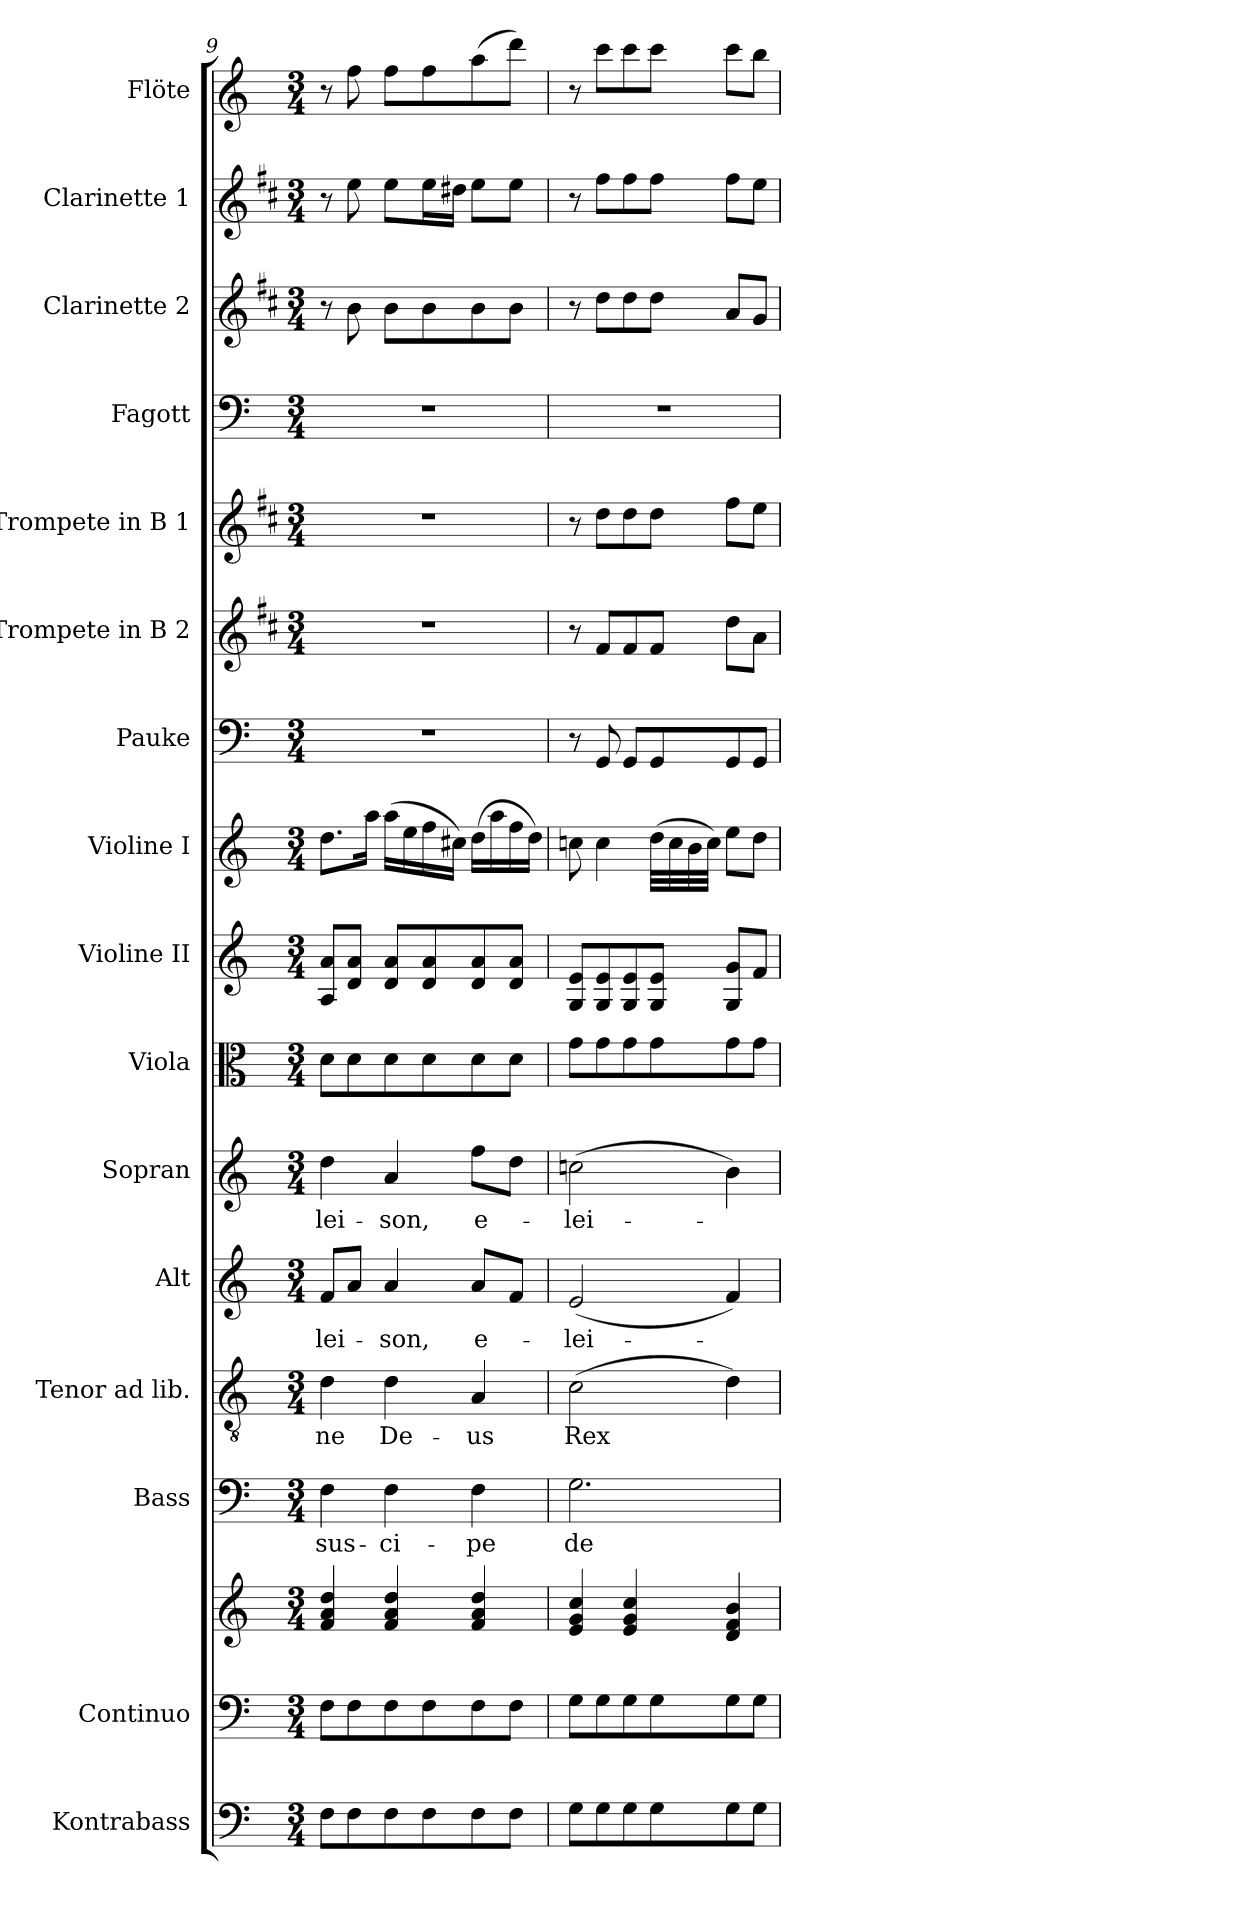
**kern	**kern	**kern	**kern	**text	**kern	**text	**kern	**text	**kern	**text	**kern	**kern	**kern	**kern	**kern	**kern	**kern	**kern	**kern	**kern
*part16	*part15	*part15	*part14	*part14	*part13	*part13	*part12	*part12	*part11	*part11	*part10	*part9	*part8	*part7	*part6	*part5	*part4	*part3	*part2	*part1
*staff17	*staff16	*staff15	*staff14	*staff14	*staff13	*staff13	*staff12	*staff12	*staff11	*staff11	*staff10	*staff9	*staff8	*staff7	*staff6	*staff5	*staff4	*staff3	*staff2	*staff1
*I"Kontrabass	*I"Continuo	*	*I"Bass	*	*I"Tenor ad lib.	*	*I"Alt	*	*I"Sopran	*	*I"Viola	*I"Violine II	*I"Violine I	*I"Pauke	*I"Trompete in B 2	*I"Trompete in B 1	*I"Fagott	*I"Clarinette 2	*I"Clarinette 1	*I"Flöte
*I'Kb.	*I'cont.	*	*I'B	*	*I'T	*	*I'A	*	*I'S	*	*I'Vla.	*I'Vl. II	*I'Vl. I	*I'Pk.	*	*	*I'Fg.	*I'Cl. 2	*I'Cl. 1	*I'Fl.
*clefF4	*clefF4	*clefG2	*clefF4	*	*clefGv2	*	*clefG2	*	*clefG2	*	*clefC3	*clefG2	*clefG2	*clefF4	*clefG2	*clefG2	*clefF4	*clefG2	*clefG2	*clefG2
*ITrd7c12	*	*	*	*	*	*	*	*	*	*	*	*	*	*	*ITrd1c2	*ITrd1c2	*	*ITrd1c2	*ITrd1c2	*
*k[]	*k[]	*k[]	*k[]	*	*k[]	*	*k[]	*	*k[]	*	*k[]	*k[]	*k[]	*k[]	*k[]	*k[]	*k[]	*k[]	*k[]	*k[]
*C:	*C:	*C:	*C:	*	*C:	*	*C:	*	*C:	*	*C:	*C:	*C:	*C:	*C:	*C:	*C:	*C:	*C:	*C:
*M3/4	*M3/4	*M3/4	*M3/4	*	*M3/4	*	*M3/4	*	*M3/4	*	*M3/4	*M3/4	*M3/4	*M3/4	*M3/4	*M3/4	*M3/4	*M3/4	*M3/4	*M3/4
=9	=9	=9	=9	=9	=9	=9	=9	=9	=9	=9	=9	=9	=9	=9	=9	=9	=9	=9	=9	=9
!	!	!	!	!LO:LY:b	!	!LO:LY:b	!	!LO:LY:b	!	!LO:LY:b	!	!	!	!	!	!	!	!	!	!
8FF\L	8F\L	4f/ 4a/ 4dd/	4F\	sus-	4d\	-ne	8f/L	-lei-	4dd\	-lei-	8d\L	8A/ 8a/L	8.dd\L	2.r	2.r	2.r	2.r	8r	8r	8r
8FF\	8F\	.	.	.	.	.	8a/J	.	.	.	8d\	8d/ 8a/J	.	.	.	.	.	8a\	8dd\	8ff\
.	.	.	.	.	.	.	.	.	.	.	.	.	16aa\Jk	.	.	.	.	.	.	.
!	!	!	!	!LO:LY:b	!	!LO:LY:b	!	!LO:LY:b	!	!LO:LY:b	!	!	!	!	!	!	!	!	!	!
8FF\	8F\	4f/ 4a/ 4dd/	4F\	-ci-	4d\	De-	4a/	-son,	4a/	-son,	8d\	8d/ 8a/L	(>16aa\LL	.	.	.	.	8a\L	8dd\L	8ff\L
.	.	.	.	.	.	.	.	.	.	.	.	.	16ee\	.	.	.	.	.	.	.
8FF\	8F\	.	.	.	.	.	.	.	.	.	8d\	8d/ 8a/	16ff\	.	.	.	.	8a\	16dd\L	8ff\
.	.	.	.	.	.	.	.	.	.	.	.	.	16cc#X\JJ)	.	.	.	.	.	16cc#X\JJ	.
!	!	!	!	!LO:LY:b	!	!LO:LY:b	!	!LO:LY:b	!	!LO:LY:b	!	!	!	!	!	!	!	!	!	!
8FF\	8F\	4f/ 4a/ 4dd/	4F\	-pe	4A/	-us	8a/L	e-	8ff\L	e-	8d\	8d/ 8a/	(>16dd\LL	.	.	.	.	8a\	8dd\L	(>8aa\
.	.	.	.	.	.	.	.	.	.	.	.	.	16aa\	.	.	.	.	.	.	.
8FF\J	8F\J	.	.	.	.	.	8f/J	.	8dd\J	.	8d\J	8d/ 8a/J	16ff\	.	.	.	.	8a\J	8dd\J	8ddd\J)
.	.	.	.	.	.	.	.	.	.	.	.	.	16dd\JJ)	.	.	.	.	.	.	.
=10	=10	=10	=10	=10	=10	=10	=10	=10	=10	=10	=10	=10	=10	=10	=10	=10	=10	=10	=10	=10
!	!	!	!	!LO:LY:b	!	!LO:LY:b	!	!LO:LY:b	!	!LO:LY:b	!	!	!	!	!	!	!	!	!	!
8GG\L	8G\L	4e/ 4g/ 4cc/	2.G\	de-	(>2c\	Rex	(<2e/	-lei-	(>2ccn\	-lei-	8g\L	8G/ 8e/L	8ccn\	8r	8r	8r	2.r	8r	8r	8r
8GG\	8G\	.	.	.	.	.	.	.	.	.	8g\	8G/ 8e/	4cc\	8GG/	8e/L	8cc\L	.	8cc\L	8ee\L	8ccc\L
8GG\	8G\	4e/ 4g/ 4cc/	.	.	.	.	.	.	.	.	8g\	8G/ 8e/	.	8GG/L	8e/	8cc\	.	8cc\	8ee\	8ccc\
8GG\	8G\	.	.	.	.	.	.	.	.	.	8g\	8G/ 8e/J	(>32dd\LLL	8GG/	8e/J	8cc\J	.	8cc\J	8ee\J	8ccc\J
.	.	.	.	.	.	.	.	.	.	.	.	.	32cc\	.	.	.	.	.	.	.
.	.	.	.	.	.	.	.	.	.	.	.	.	32b\	.	.	.	.	.	.	.
.	.	.	.	.	.	.	.	.	.	.	.	.	32cc\JJJ)	.	.	.	.	.	.	.
8GG\	8G\	4d/ 4f/ 4b/	.	.	4d\)	.	4f/)	.	4b\)	.	8g\	8G/ 8g/L	8ee\L	8GG/	8cc\L	8ee\L	.	8g/L	8ee\L	8ccc\L
8GG\J	8G\J	.	.	.	.	.	.	.	.	.	8g\J	8f/J	8dd\J	8GG/J	8g\J	8dd\J	.	8f/J	8dd\J	8bb\J
=	=	=	=	=	=	=	=	=	=	=	=	=	=	=	=	=	=	=	=	=
*-	*-	*-	*-	*-	*-	*-	*-	*-	*-	*-	*-	*-	*-	*-	*-	*-	*-	*-	*-	*-
